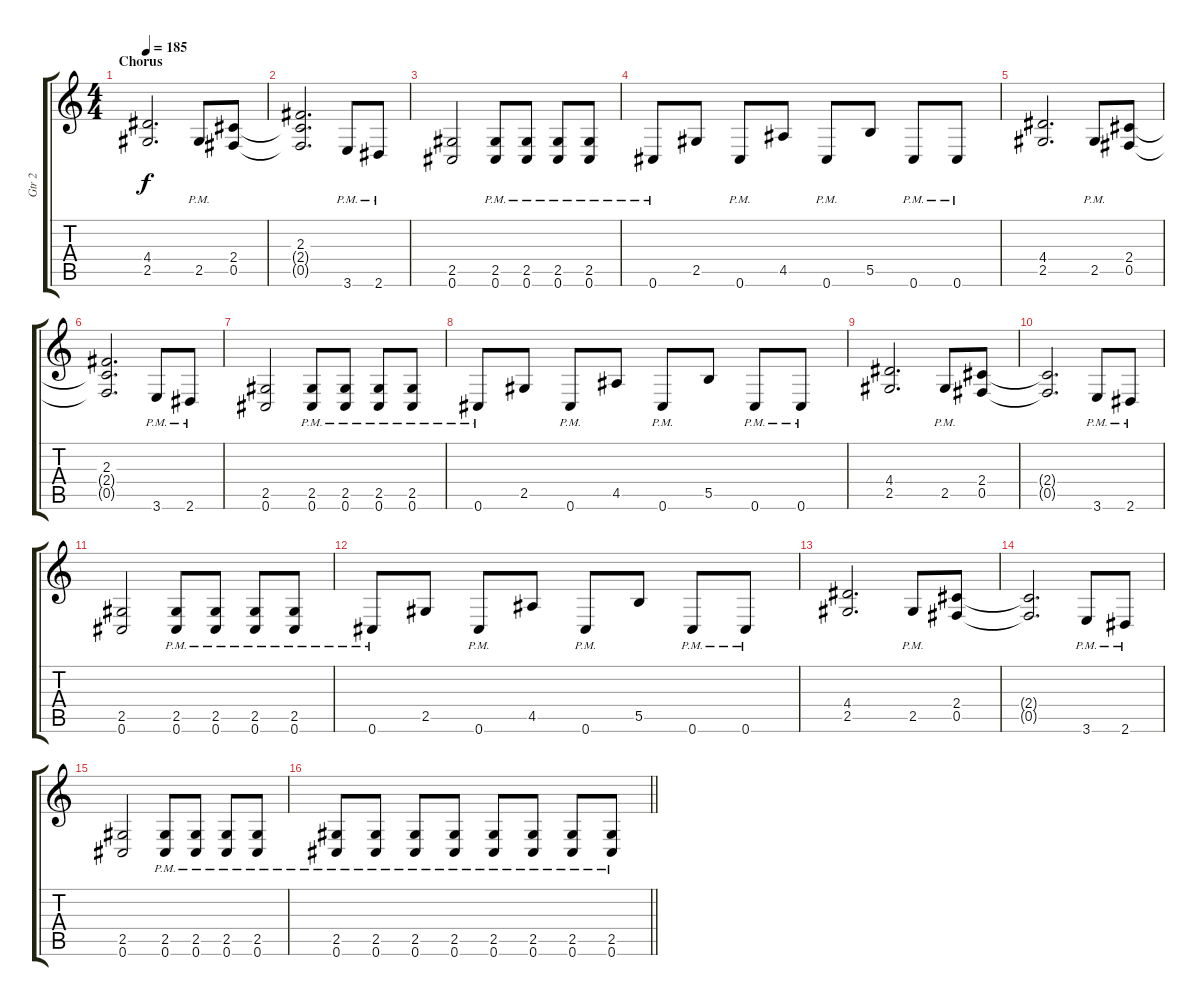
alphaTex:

\track ("Gtr 2" "Gtr 2") {instrument distortionguitar}
\staff {score tabs}
\tuning (Db4 Ab3 E3 B2 Gb2 Db2) {hide}
\ts (4 4)
\section ("" "Chorus")
\tempo 185
\clef g2
\ks c
(4.4 2.5).2{d dy f} 2.5{pm}.8 (2.4 0.5).8 |
(2.3 2.4{t} 0.5{t}).2{d} 3.6{pm}.8 2.6{pm}.8 |
(2.5 0.6).2 (2.5{pm} 0.6{pm}).8 (2.5{pm} 0.6{pm}).8 (2.5{pm} 0.6{pm}).8 (2.5{pm} 0.6{pm}).8 |
0.6{pm}.8 2.5.8 0.6{pm}.8 4.5.8 0.6{pm}.8 5.5.8 0.6{pm}.8 0.6{pm}.8 |
(4.4 2.5).2{d} 2.5{pm}.8 (2.4 0.5).8 |
(2.3 2.4{t} 0.5{t}).2{d} 3.6{pm}.8 2.6{pm}.8 |
(2.5 0.6).2 (2.5{pm} 0.6{pm}).8 (2.5{pm} 0.6{pm}).8 (2.5{pm} 0.6{pm}).8 (2.5{pm} 0.6{pm}).8 |
0.6{pm}.8 2.5.8 0.6{pm}.8 4.5.8 0.6{pm}.8 5.5.8 0.6{pm}.8 0.6{pm}.8 |
(4.4 2.5).2{d} 2.5{pm}.8 (2.4 0.5).8 |
(2.4{t} 0.5{t}).2{d} 3.6{pm}.8 2.6{pm}.8 |
(2.5 0.6).2 (2.5{pm} 0.6{pm}).8 (2.5{pm} 0.6{pm}).8 (2.5{pm} 0.6{pm}).8 (2.5{pm} 0.6{pm}).8 |
0.6{pm}.8 2.5.8 0.6{pm}.8 4.5.8 0.6{pm}.8 5.5.8 0.6{pm}.8 0.6{pm}.8 |
(4.4 2.5).2{d} 2.5{pm}.8 (2.4 0.5).8 |
(2.4{t} 0.5{t}).2{d} 3.6{pm}.8 2.6{pm}.8 |
(2.5 0.6).2 (2.5{pm} 0.6{pm}).8 (2.5{pm} 0.6{pm}).8 (2.5{pm} 0.6{pm}).8 (2.5{pm} 0.6{pm}).8 |
\barLineRight lightlight
(2.5{pm} 0.6{pm}).8 (2.5{pm} 0.6{pm}).8 (2.5{pm} 0.6{pm}).8 (2.5{pm} 0.6{pm}).8 (2.5{pm} 0.6{pm}).8 (2.5{pm} 0.6{pm}).8 (2.5{pm} 0.6{pm}).8 (2.5{pm} 0.6{pm}).8
